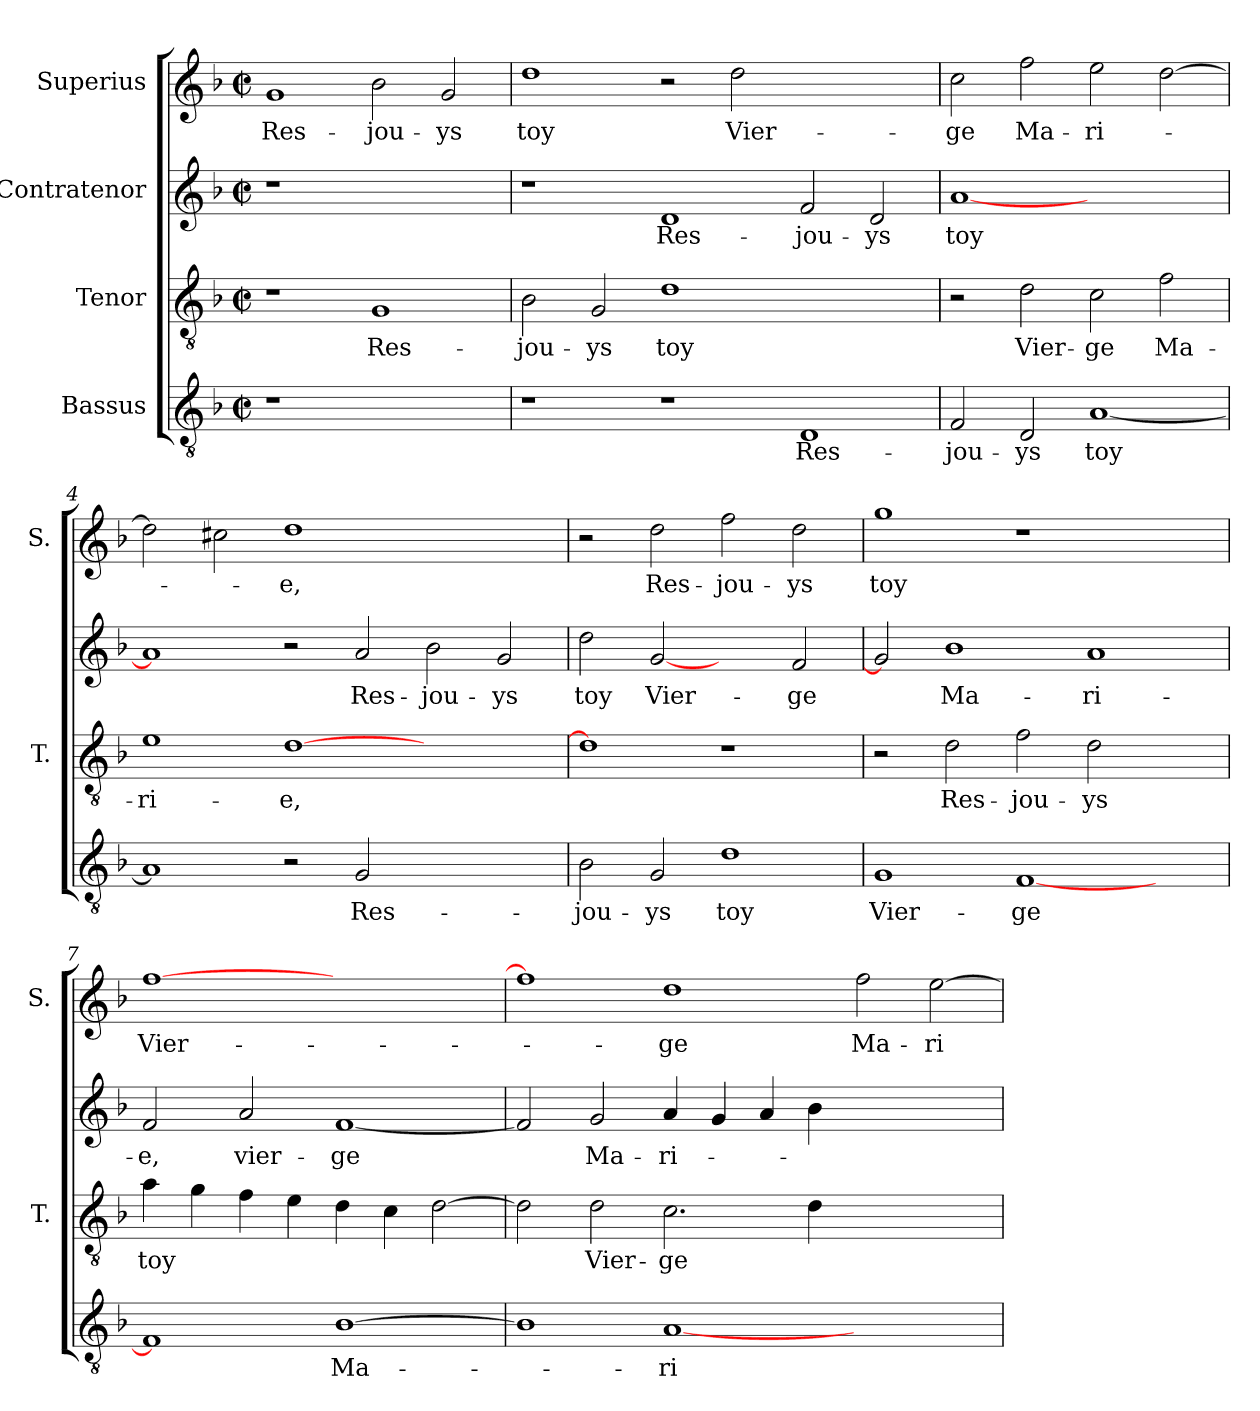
**kern	**text	**kern	**text	**kern	**text	**kern	**text
*part4	*part4	*part3	*part3	*part2	*part2	*part1	*part1
*staff4	*staff4	*staff3	*staff3	*staff2	*staff2	*staff1	*staff1
*I"Bassus	*	*I"Tenor	*	*I"Contratenor	*	*I"Superius	*
*	*	*I'T.	*	*	*	*I'S.	*
*clefGv2	*	*clefGv2	*	*clefG2	*	*clefG2	*
*k[b-]	*	*k[b-]	*	*k[b-]	*	*k[b-]	*
*F:	*	*F:	*	*F:	*	*F:	*
*M2/2	*	*M2/2	*	*M2/2	*	*M2/2	*
*met(c|)	*	*met(c|)	*	*met(c|)	*	*met(c|)	*
=1	=1	=1	=1	=1	=1	=1	=1
1r	.	1r	.	1r	.	1g/	Res-
1ryy	.	1G/	Res-	1ryy	.	2b-\	-jou-
.	.	.	.	.	.	2g/	-ys
=2	=2	=2	=2	=2	=2	=2	=2
1r	.	2B-\	-jou-	1r	.	1dd\	toy
.	.	2G/	-ys	.	.	.	.
1r	.	1d\	toy	1d/	Res-	2r	.
.	.	.	.	.	.	2dd\	Vier-
1D/	Res-	1ryy	.	2f/	-jou-	1ryy	.
.	.	.	.	2d/	-ys	.	.
=3	=3	=3	=3	=3	=3	=3	=3
2F/	-jou-	2r	.	[1a/	toy	2cc\	-ge
2D/	-ys	2d\	Vier-	.	.	2ff\	Ma-
[1A/	toy	2c\	-ge	1ryy	.	2ee\	-ri-
.	.	2f\	Ma-	.	.	[2dd\	.
=4	=4	=4	=4	=4	=4	=4	=4
1A/]	.	1e\	-ri-	1a/]	.	2dd\]	.
.	.	.	.	.	.	2cc#X\	.
2r	.	[1d\	-e,	2r	.	1dd\	-e,
2G/	Res-	.	.	2a/	Res-	.	.
1ryy	.	1ryy	.	2b-\	-jou-	1ryy	.
.	.	.	.	2g/	-ys	.	.
!!LO:LB:g=z
=5	=5	=5	=5	=5	=5	=5	=5
2B-\	-jou-	1d\]	.	2dd\	toy	2r	.
2G/	-ys	.	.	[2g/	Vier-	2dd\	Res-
1d\	toy	1r	.	2ryy	.	2ff\	-jou-
.	.	.	.	2f/	-ge	2dd\	-ys
=6	=6	=6	=6	=6	=6	=6	=6
1G/	Vier-	2r	.	2g/]	.	1gg\	toy
.	.	2d\	Res-	1b-\	Ma-	.	.
[1F/	-ge	2f\	-jou-	.	.	1r	.
.	.	2d\	-ys	1a/	-ri-	.	.
2ryy	.	2ryy	.	.	.	2ryy	.
=7	=7	=7	=7	=7	=7	=7	=7
1F/]	.	4a\	toy	2f/	-e,	[1ff\	Vier-
.	.	4g\	.	.	.	.	.
.	.	4f\	.	2a/	vier-	.	.
.	.	4e\	.	.	.	.	.
[1B-\	Ma-	4d\	.	[1f/	-ge	1ryy	.
.	.	4c\	.	.	.	.	.
.	.	[2d\	.	.	.	.	.
=8	=8	=8	=8	=8	=8	=8	=8
1B-\]	.	2d\]	.	2f/]	.	1ff\]	.
.	.	2d\	Vier-	2g/	Ma-	.	.
[1A/	-ri-	2.c\	-ge	4a/	-ri-	1dd\	-ge
.	.	.	.	4g/	.	.	.
.	.	.	.	4a/	.	.	.
.	.	4d\	.	4b-\	.	.	.
1ryy	.	1ryy	.	1ryy	.	2ff\	Ma-
.	.	.	.	.	.	[2ee\	-ri-
=	=	=	=	=	=	=	=
*-	*-	*-	*-	*-	*-	*-	*-
